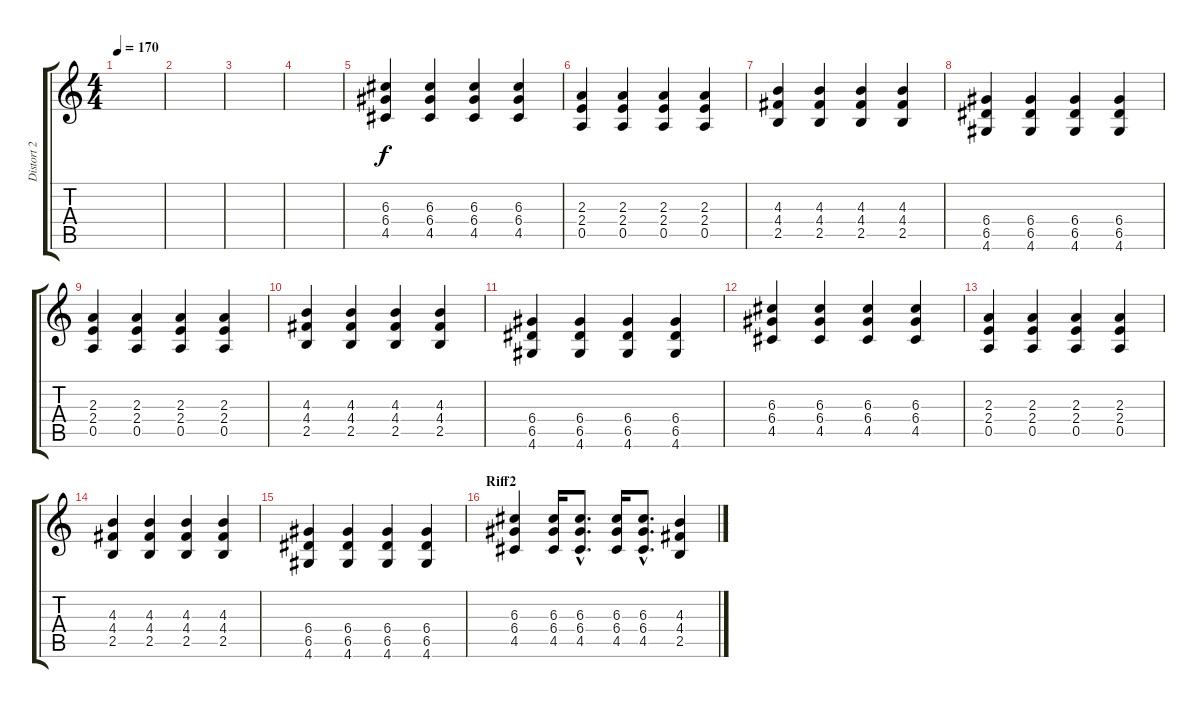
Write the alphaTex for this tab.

\track ("Distort 2" "Distort 2") {instrument distortionguitar}
\staff {score tabs}
\tuning (E4 B3 G3 D3 A2 E2) {hide}
\ts (4 4)
\tempo 170
\clef g2
\ks c
|
|
|
|
(6.3 6.4 4.5).4 (6.3 6.4 4.5).4 (6.3 6.4 4.5).4 (6.3 6.4 4.5).4 |
(2.3 2.4 0.5).4 (2.3 2.4 0.5).4 (2.3 2.4 0.5).4 (2.3 2.4 0.5).4 |
(4.3 4.4 2.5).4 (4.3 4.4 2.5).4 (4.3 4.4 2.5).4 (4.3 4.4 2.5).4 |
(6.4 6.5 4.6).4 (6.4 6.5 4.6).4 (6.4 6.5 4.6).4 (6.4 6.5 4.6).4 |
(2.3 2.4 0.5).4 (2.3 2.4 0.5).4 (2.3 2.4 0.5).4 (2.3 2.4 0.5).4 |
(4.3 4.4 2.5).4 (4.3 4.4 2.5).4 (4.3 4.4 2.5).4 (4.3 4.4 2.5).4 |
(6.4 6.5 4.6).4 (6.4 6.5 4.6).4 (6.4 6.5 4.6).4 (6.4 6.5 4.6).4 |
(6.3 6.4 4.5).4 (6.3 6.4 4.5).4 (6.3 6.4 4.5).4 (6.3 6.4 4.5).4 |
(2.3 2.4 0.5).4 (2.3 2.4 0.5).4 (2.3 2.4 0.5).4 (2.3 2.4 0.5).4 |
(4.3 4.4 2.5).4 (4.3 4.4 2.5).4 (4.3 4.4 2.5).4 (4.3 4.4 2.5).4 |
(6.4 6.5 4.6).4 (6.4 6.5 4.6).4 (6.4 6.5 4.6).4 (6.4 6.5 4.6).4 |
\section ("" "Riff2")
(6.3 6.4 4.5).4 (6.3 6.4 4.5).16 (6.3{hac} 6.4{hac} 4.5{hac}).8{d} (6.3 6.4 4.5).16 (6.3{hac} 6.4{hac} 4.5{hac}).8{d} (4.3 4.4 2.5).4
